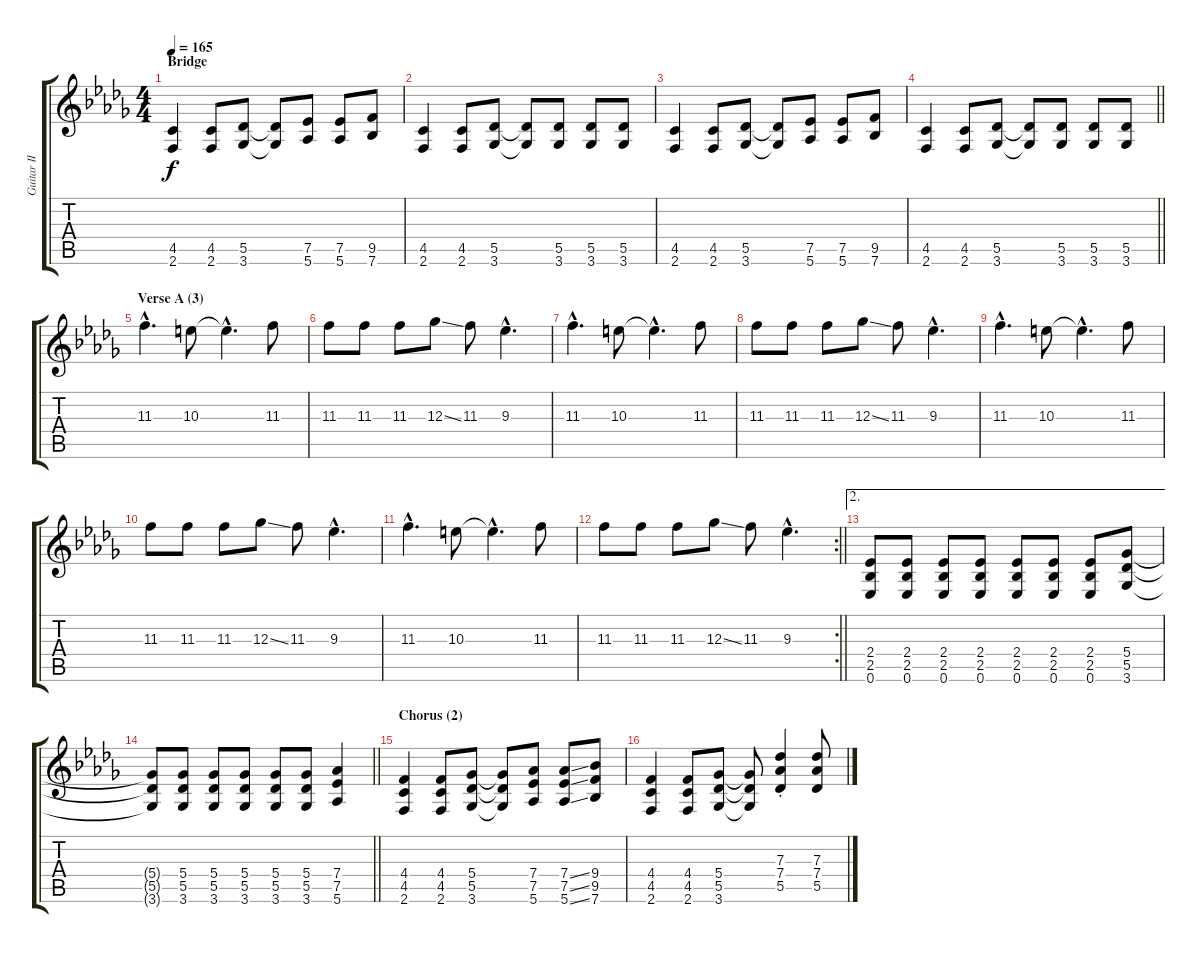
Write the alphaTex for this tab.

\track ("Guitar II" "Guitar II") {instrument distortionguitar}
\staff {score tabs}
\tuning (Eb4 Bb3 Gb3 Db3 Ab2 Eb2) {hide}
\ts (4 4)
\section ("" "Bridge")
\tempo 165
\clef g2
\ks bbminor
(4.5 2.6).4{dy f} (4.5 2.6).8 (5.5 3.6).8 (5.5{t} 3.6{t}).8 (7.5 5.6).8 (7.5 5.6).8 (9.5 7.6).8 |
(4.5 2.6).4 (4.5 2.6).8 (5.5 3.6).8 (5.5{t} 3.6{t}).8 (5.5 3.6).8 (5.5 3.6).8 (5.5 3.6).8 |
(4.5 2.6).4 (4.5 2.6).8 (5.5 3.6).8 (5.5{t} 3.6{t}).8 (7.5 5.6).8 (7.5 5.6).8 (9.5 7.6).8 |
\barLineRight lightlight
(4.5 2.6).4 (4.5 2.6).8 (5.5 3.6).8 (5.5{t} 3.6{t}).8 (5.5 3.6).8 (5.5 3.6).8 (5.5 3.6).8 |
\section ("" "Verse A (3)")
11.3{hac}.4{d} 10.3.8 10.3{hac t}.4{d} 11.3.8 |
11.3.8 11.3.8 11.3.8 12.3{ss}.8 11.3.8 9.3{hac}.4{d} |
11.3{hac}.4{d} 10.3.8 10.3{hac t}.4{d} 11.3.8 |
11.3.8 11.3.8 11.3.8 12.3{ss}.8 11.3.8 9.3{hac}.4{d} |
11.3{hac}.4{d} 10.3.8 10.3{hac t}.4{d} 11.3.8 |
11.3.8 11.3.8 11.3.8 12.3{ss}.8 11.3.8 9.3{hac}.4{d} |
11.3{hac}.4{d} 10.3.8 10.3{hac t}.4{d} 11.3.8 |
\rc 2
\barLineRight lightlight
11.3.8 11.3.8 11.3.8 12.3{ss}.8 11.3.8 9.3{hac}.4{d} |
\ae 2
(2.4 2.5 0.6).8 (2.4 2.5 0.6).8 (2.4 2.5 0.6).8 (2.4 2.5 0.6).8 (2.4 2.5 0.6).8 (2.4 2.5 0.6).8 (2.4 2.5 0.6).8 (5.4 5.5 3.6).8 |
\barLineRight lightlight
(5.4{t} 5.5{t} 3.6{t}).8 (5.4 5.5 3.6).8 (5.4 5.5 3.6).8 (5.4 5.5 3.6).8 (5.4 5.5 3.6).8 (5.4 5.5 3.6).8 (7.4 7.5 5.6).4 |
\section ("" "Chorus (2)")
(4.4 4.5 2.6).4 (4.4 4.5 2.6).8 (5.4 5.5 3.6).8 (5.4{t} 5.5{t} 3.6{t}).8 (7.4 7.5 5.6).8 (7.4{ss} 7.5{ss} 5.6{ss}).8 (9.4 9.5 7.6).8 |
(4.4 4.5 2.6).4 (4.4 4.5 2.6).8 (5.4 5.5 3.6).8 (5.4{t} 5.5{t} 3.6{t}).8 (7.3{st} 7.4{st} 5.5{st}).4 (7.3 7.4 5.5).8
